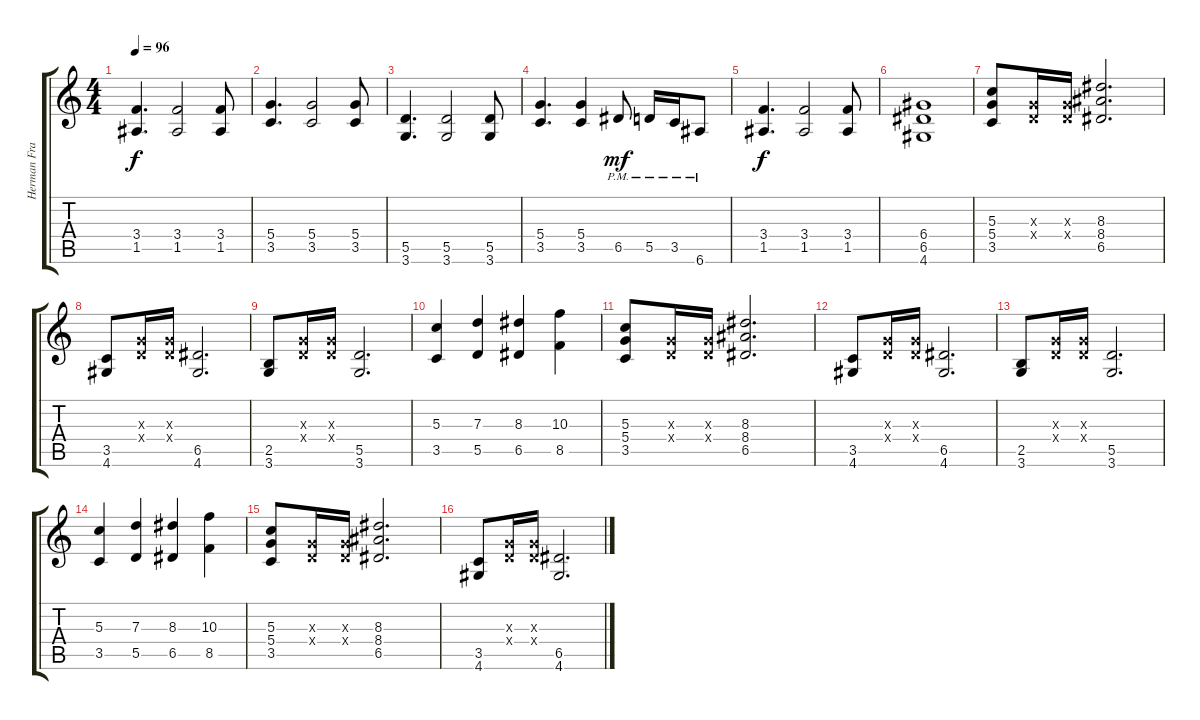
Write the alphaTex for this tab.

\track ("Herman Frank" "Herman Fra") {instrument distortionguitar}
\staff {score tabs}
\tuning (E4 B3 G3 D3 A2 E2) {hide}
\ts (4 4)
\tempo 96
\clef g2
\ks c
(3.4 1.5).4{d dy f} (3.4 1.5).2 (3.4 1.5).8 |
(5.4 3.5).4{d} (5.4 3.5).2 (5.4 3.5).8 |
(5.5 3.6).4{d} (5.5 3.6).2 (5.5 3.6).8 |
(5.4 3.5).4{d} (5.4 3.5).4 6.5{pm}.8{dy mf} 5.5{pm}.16 3.5{pm}.16 6.6{pm}.8 |
(3.4 1.5).4{d dy f} (3.4 1.5).2 (3.4 1.5).8 |
(6.4 6.5 4.6).1 |
(5.3 5.4 3.5).8 (0.3{x} 0.4{x}).16 (0.3{x} 0.4{x}).16 (8.3 8.4 6.5).2{d} |
(3.5 4.6).8 (0.3{x} 0.4{x}).16 (0.3{x} 0.4{x}).16 (6.5 4.6).2{d} |
(2.5 3.6).8 (0.3{x} 0.4{x}).16 (0.3{x} 0.4{x}).16 (5.5 3.6).2{d} |
(5.3 3.5).4 (7.3 5.5).4 (8.3 6.5).4 (10.3 8.5).4 |
(5.3 5.4 3.5).8 (0.3{x} 0.4{x}).16 (0.3{x} 0.4{x}).16 (8.3 8.4 6.5).2{d} |
(3.5 4.6).8 (0.3{x} 0.4{x}).16 (0.3{x} 0.4{x}).16 (6.5 4.6).2{d} |
(2.5 3.6).8 (0.3{x} 0.4{x}).16 (0.3{x} 0.4{x}).16 (5.5 3.6).2{d} |
(5.3 3.5).4 (7.3 5.5).4 (8.3 6.5).4 (10.3 8.5).4 |
(5.3 5.4 3.5).8 (0.3{x} 0.4{x}).16 (0.3{x} 0.4{x}).16 (8.3 8.4 6.5).2{d} |
(3.5 4.6).8 (0.3{x} 0.4{x}).16 (0.3{x} 0.4{x}).16 (6.5 4.6).2{d}
